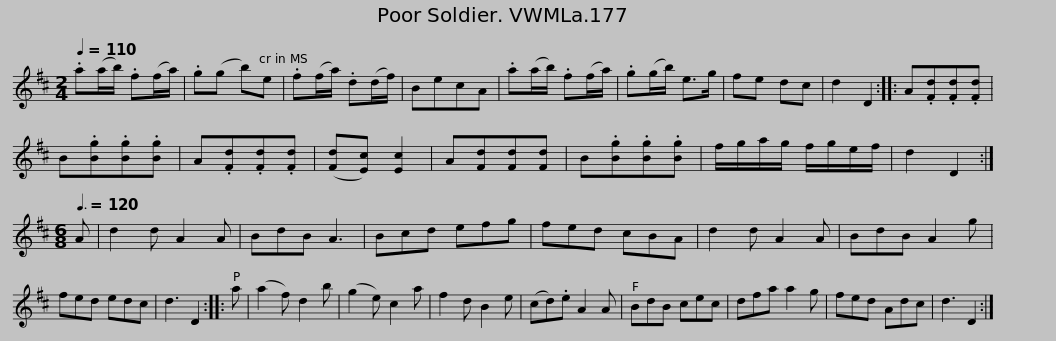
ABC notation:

X:1
L:1/8
Q:1/4=110
M:2/4
I:linebreak $
K:D
V:1 treble
V:1
 .a(a/b/) .f(f/a/) | .g(g b)e | .f(f/a/) .d(d/f/) | BecA | .a(a/b/) .f(f/a/) | %5
 .g(g/b/) e>g | fe dc | d2 D2 :: A.[Fd].[Fd].[Fd] |$ B.[Bg].[Bg].[Bg] | %10
 A.[Fd].[Fd].[Fd] | ([Fd][Ec]) [Ec]2 | A[Fd][Fd][Fd] | B.[Bg].[Bg].[Bg] | f/g/a/g/ f/g/e/f/ | %15
 d2 D2 :|[M:6/8][Q:3/8=120] A | d2 d A2 A | BdB A3 |$ Bcd efg | %20
 fed cBA | d2 d A2 A | BdB A2 g | fed edc | d3 D2 :: %25
 a | (a2 f) d2 b | (g2 e) c2 a |$ f2 d B2 e | (cd).e A2 A | %30
 BdB cec | dfa a2 g | fed Adc | d3 D2 :| %34
